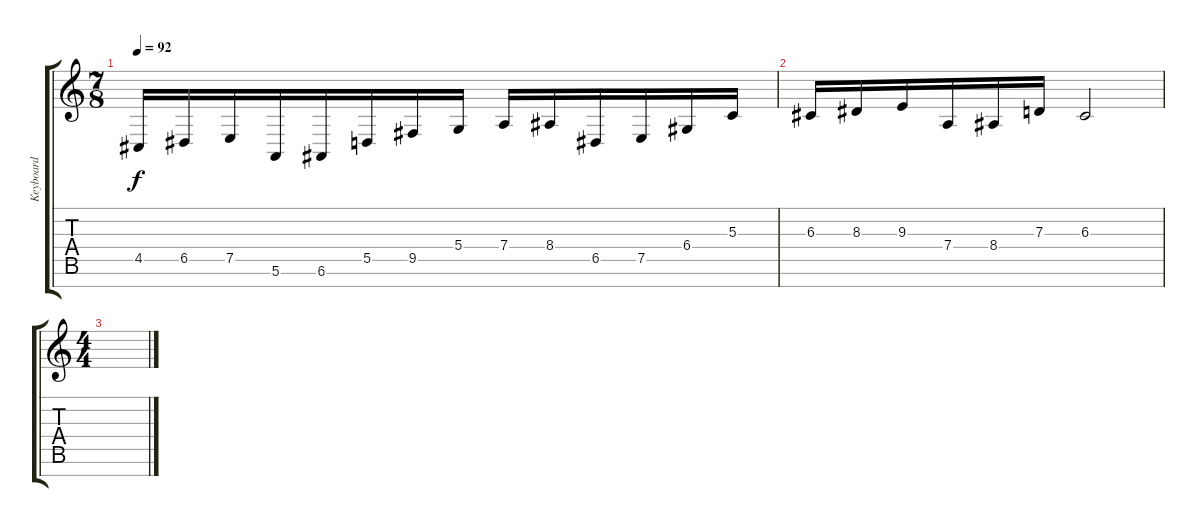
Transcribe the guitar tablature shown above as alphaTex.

\track ("Keyboard" "Keyboard") {instrument pad1newage}
\staff {score tabs}
\tuning (E4 B3 G3 D3 A2 E2 B1) {hide}
\ts (7 8)
\tempo 92
\clef g2
\ks c
4.5.16{dy f} 6.5.16 7.5.16 5.6.16 6.6.16 5.5.16 9.5.16 5.4.16 7.4.16 8.4.16 6.5.16 7.5.16 6.4.16 5.3.16 |
6.3.16 8.3.16 9.3.16 7.4.16 8.4.16 7.3.16 6.3.2 |
\ts (4 4)
